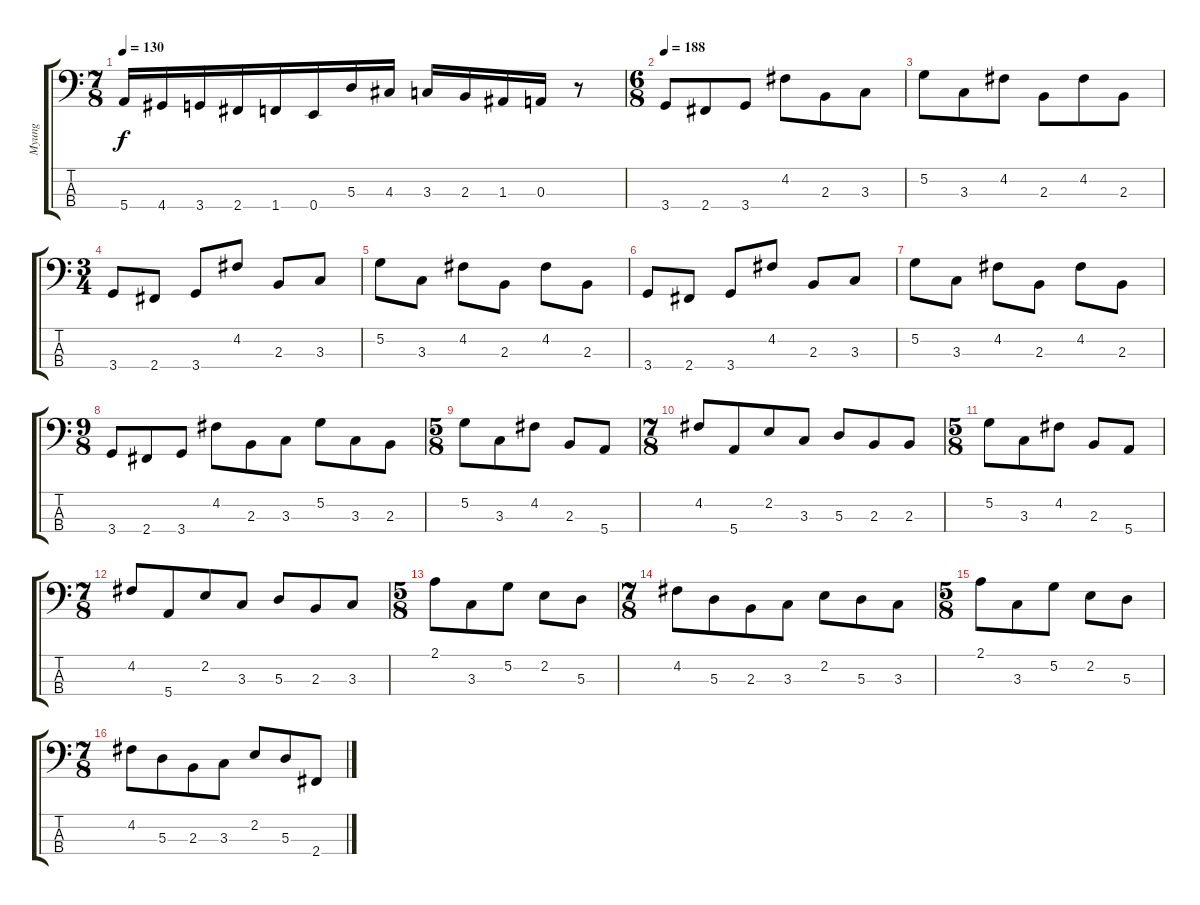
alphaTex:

\track ("Myung" "Myung") {instrument electricbassfinger}
\staff {score tabs}
\tuning (G2 D2 A1 E1) {hide}
\ts (7 8)
\tempo 130
\clef f4
\ks c
5.4.16{dy f} 4.4.16 3.4.16 2.4.16 1.4.16 0.4.16 5.3.16 4.3.16 3.3.16 2.3.16 1.3.16 0.3.16 r.8 |
\ts (6 8)
\tempo 188
3.4.8 2.4.8 3.4.8 4.2.8 2.3.8 3.3.8 |
5.2.8 3.3.8 4.2.8 2.3.8 4.2.8 2.3.8 |
\ts (3 4)
3.4.8 2.4.8 3.4.8 4.2.8 2.3.8 3.3.8 |
5.2.8 3.3.8 4.2.8 2.3.8 4.2.8 2.3.8 |
3.4.8 2.4.8 3.4.8 4.2.8 2.3.8 3.3.8 |
5.2.8 3.3.8 4.2.8 2.3.8 4.2.8 2.3.8 |
\ts (9 8)
3.4.8 2.4.8 3.4.8 4.2.8 2.3.8 3.3.8 5.2.8 3.3.8 2.3.8 |
\ts (5 8)
5.2.8 3.3.8 4.2.8 2.3.8 5.4.8 |
\ts (7 8)
4.2.8 5.4.8 2.2.8 3.3.8 5.3.8 2.3.8 2.3.8 |
\ts (5 8)
5.2.8 3.3.8 4.2.8 2.3.8 5.4.8 |
\ts (7 8)
4.2.8 5.4.8 2.2.8 3.3.8 5.3.8 2.3.8 3.3.8 |
\ts (5 8)
2.1.8 3.3.8 5.2.8 2.2.8 5.3.8 |
\ts (7 8)
4.2.8 5.3.8 2.3.8 3.3.8 2.2.8 5.3.8 3.3.8 |
\ts (5 8)
2.1.8 3.3.8 5.2.8 2.2.8 5.3.8 |
\ts (7 8)
4.2.8 5.3.8 2.3.8 3.3.8 2.2.8 5.3.8 2.4.8
